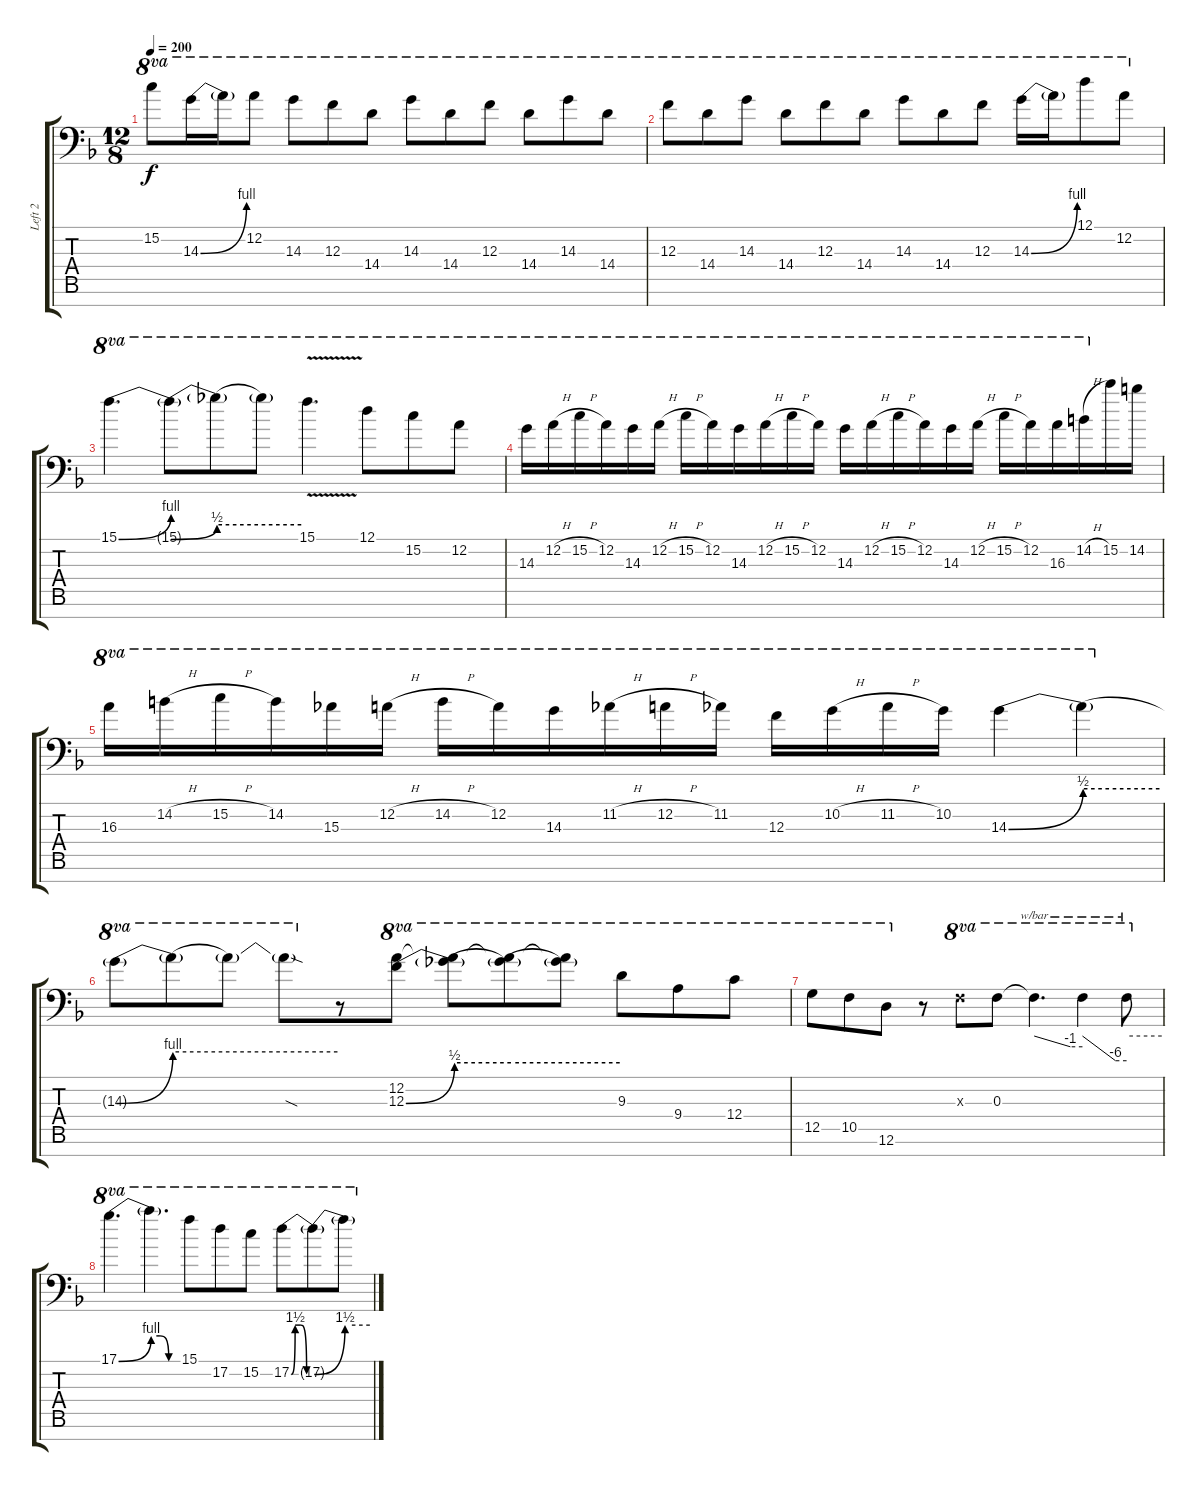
\track ("Left 2" "Left 2") {instrument distortionguitar}
\staff {score tabs}
\tuning (D4 A3 F3 C3 G2 D2 A1) {hide}
\ts (12 8)
\tempo 200
\clef f4
\ks f
15.2.8{ot 8va dy f} 14.3{be (bend 0 0 60 4)}.16{ot 8va} 14.3{t}.16{ot 8va} 12.2.8{ot 8va} 14.3.8{ot 8va} 12.3.8{ot 8va} 14.4.8{ot 8va} 14.3.8{ot 8va} 14.4.8{ot 8va} 12.3.8{ot 8va} 14.4.8{ot 8va} 14.3.8{ot 8va} 14.4.8{ot 8va} |
12.3.8{ot 8va} 14.4.8{ot 8va} 14.3.8{ot 8va} 14.4.8{ot 8va} 12.3.8{ot 8va} 14.4.8{ot 8va} 14.3.8{ot 8va} 14.4.8{ot 8va} 12.3.8{ot 8va} 14.3{be (bend 0 0 60 4)}.16{ot 8va} 14.3{t}.16{ot 8va} 12.1.8{ot 8va} 12.2.8{ot 8va} |
15.1{be (bend 0 0 60 4)}.4{d ot 8va} 15.1{be (bend 0 0 60 2) t}.8{ot 8va} 15.1{be (hold 0 2 60 2) t}.8{ot 8va} 15.1{t}.8{ot 8va} 15.1{v}.4{d ot 8va} 12.1.8{ot 8va} 15.2.8{ot 8va} 12.2.8{ot 8va} |
14.3.16{ot 8va} 12.2{h}.16{ot 8va} 15.2{h}.16{ot 8va} 12.2.16{ot 8va} 14.3.16{ot 8va} 12.2{h}.16{ot 8va} 15.2{h}.16{ot 8va} 12.2.16{ot 8va} 14.3.16{ot 8va} 12.2{h}.16{ot 8va} 15.2{h}.16{ot 8va} 12.2.16{ot 8va} 14.3.16{ot 8va} 12.2{h}.16{ot 8va} 15.2{h}.16{ot 8va} 12.2.16{ot 8va} 14.3.16{ot 8va} 12.2{h}.16{ot 8va} 15.2{h}.16{ot 8va} 12.2.16{ot 8va} 16.3.16{ot 8va} 14.2{h}.16{ot 8va} 15.2.16 14.2.16 |
16.3.16{ot 8va} 14.2{h}.16{ot 8va} 15.2{h}.16{ot 8va} 14.2.16{ot 8va} 15.3.16{ot 8va} 12.2{h}.16{ot 8va} 14.2{h}.16{ot 8va} 12.2.16{ot 8va} 14.3.16{ot 8va} 11.2{h}.16{ot 8va} 12.2{h}.16{ot 8va} 11.2.16{ot 8va} 12.3.16{ot 8va} 10.2{h}.16{ot 8va} 11.2{h}.16{ot 8va} 10.2.16{ot 8va} 14.3{be (bend 0 0 60 2)}.4{ot 8va} 14.3{be (hold 0 2 60 2) t}.4{ot 8va} |
14.3{be (bend 0 0 60 4) t}.8{ot 8va} 14.3{be (hold 0 4 60 4) t}.8{ot 8va} 14.3{t}.8{ot 8va} 14.3{sod t}.8{ot 8va} r.8 (12.2 12.3{be (bend 0 0 60 2)}).8{ot 8va} (12.2{t} 12.3{be (hold 0 2 60 2) t}).8{ot 8va} (12.2{t} 12.3{be (hold 0 2 60 2) t}).8{ot 8va} (12.2{t} 12.3{t}).8{ot 8va} 9.3.8{ot 8va} 9.4.8{ot 8va} 12.4.8{ot 8va} |
12.5.8{ot 8va} 10.5.8{ot 8va} 12.6.8{ot 8va} r.8 0.3{x}.8{ot 8va} 0.3.8{ot 8va} 0.3{t}.4{d tbe (custom default 0 0 45 -4 60 -4) ot 8va} 0.3{t}.4{tbe (custom default 0 0 45 -24 60 -24) ot 8va} 0.3{t}.8{tbe (hold default 0 0 60 0) ot 8va} |
17.1{be (bend 0 0 60 4)}.4{d ot 8va} 17.1{be (custom 0 4 20 4 40 0 60 0) t}.4{d ot 8va} 15.1.8{ot 8va} 17.2.8{ot 8va} 15.2.8{ot 8va} 17.2{be (custom 0 0 10 6 25 6 40 0 60 0)}.8{ot 8va} 17.2{be (bend 0 0 60 6) t}.8{ot 8va} 17.2{be (hold 0 6 60 6) t}.8{ot 8va}
